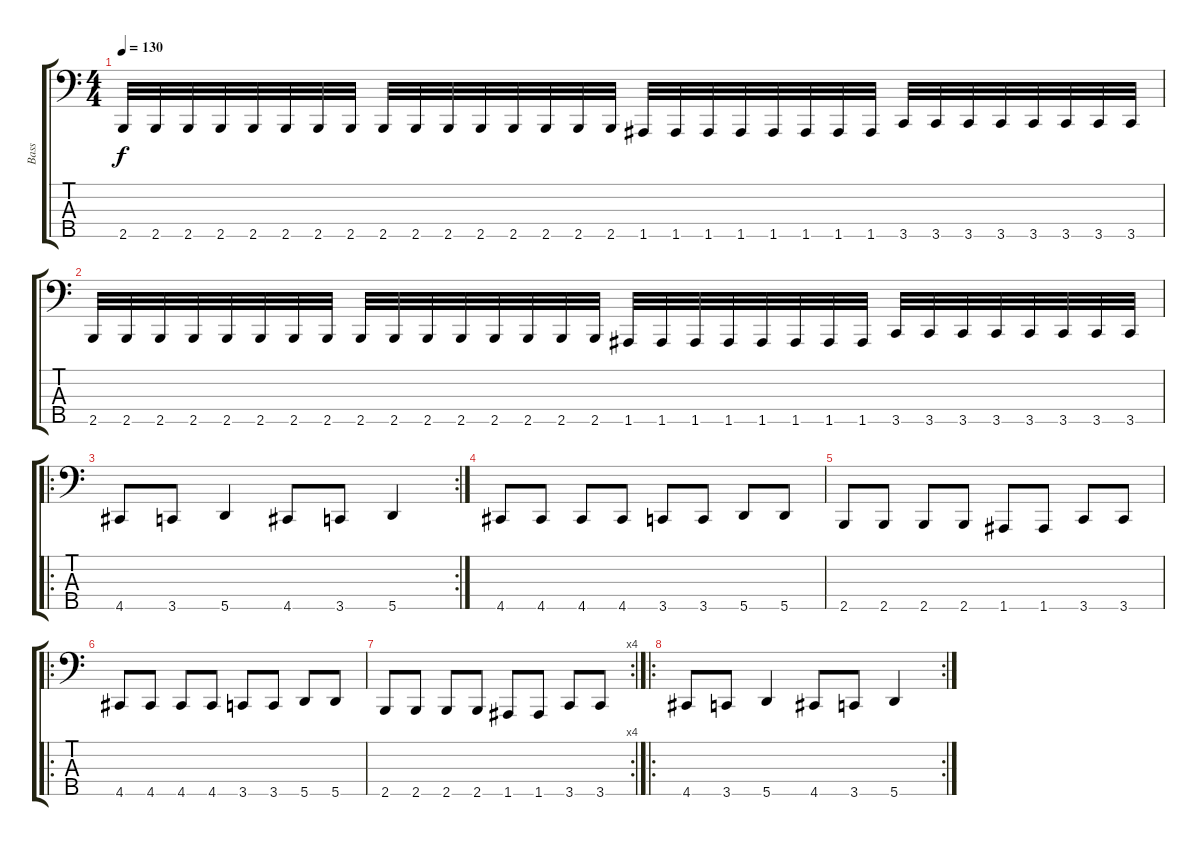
\track ("Bass" "Bass") {instrument overdrivenguitar}
\staff {score tabs}
\tuning (F2 C2 G1 D1 A0) {hide}
\ts (4 4)
\tempo 130
\clef f4
\ks c
2.5.32{dy f} 2.5.32 2.5.32 2.5.32 2.5.32 2.5.32 2.5.32 2.5.32 2.5.32 2.5.32 2.5.32 2.5.32 2.5.32 2.5.32 2.5.32 2.5.32 1.5.32 1.5.32 1.5.32 1.5.32 1.5.32 1.5.32 1.5.32 1.5.32 3.5.32 3.5.32 3.5.32 3.5.32 3.5.32 3.5.32 3.5.32 3.5.32 |
2.5.32 2.5.32 2.5.32 2.5.32 2.5.32 2.5.32 2.5.32 2.5.32 2.5.32 2.5.32 2.5.32 2.5.32 2.5.32 2.5.32 2.5.32 2.5.32 1.5.32 1.5.32 1.5.32 1.5.32 1.5.32 1.5.32 1.5.32 1.5.32 3.5.32 3.5.32 3.5.32 3.5.32 3.5.32 3.5.32 3.5.32 3.5.32 |
\ro
\rc 2
4.5.8 3.5.8 5.5.4 4.5.8 3.5.8 5.5.4 |
4.5.8 4.5.8 4.5.8 4.5.8 3.5.8 3.5.8 5.5.8 5.5.8 |
2.5.8 2.5.8 2.5.8 2.5.8 1.5.8 1.5.8 3.5.8 3.5.8 |
\ro
4.5.8 4.5.8 4.5.8 4.5.8 3.5.8 3.5.8 5.5.8 5.5.8 |
\rc 4
2.5.8 2.5.8 2.5.8 2.5.8 1.5.8 1.5.8 3.5.8 3.5.8 |
\ro
\rc 2
4.5.8 3.5.8 5.5.4 4.5.8 3.5.8 5.5.4
